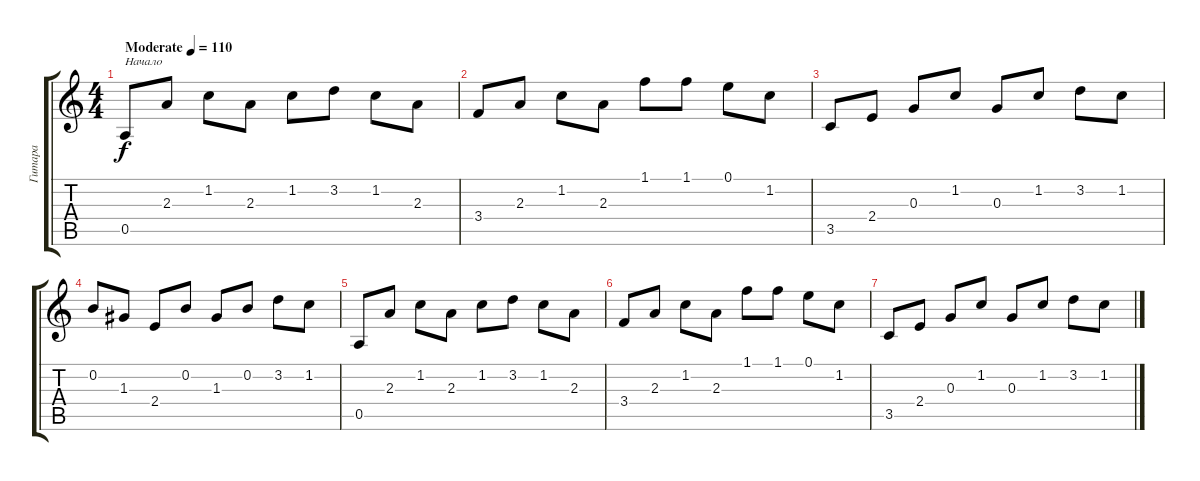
\track ("Гитара" "Гитара") {instrument electricguitarclean}
\staff {score tabs}
\tuning (E4 B3 G3 D3 A2 E2) {hide}
\ts (4 4)
\tempo (110 "Moderate")
\clef g2
\ks c
0.5.8{txt "Начало" dy f instrument electricguitarclean} 2.3.8 1.2.8 2.3.8 1.2.8 3.2.8 1.2.8 2.3.8 |
3.4.8 2.3.8 1.2.8 2.3.8 1.1.8 1.1.8 0.1.8 1.2.8 |
3.5.8 2.4.8 0.3.8 1.2.8 0.3.8 1.2.8 3.2.8 1.2.8 |
0.2.8 1.3.8 2.4.8 0.2.8 1.3.8 0.2.8 3.2.8 1.2.8 |
0.5.8 2.3.8 1.2.8 2.3.8 1.2.8 3.2.8 1.2.8 2.3.8 |
3.4.8 2.3.8 1.2.8 2.3.8 1.1.8 1.1.8 0.1.8 1.2.8 |
3.5.8 2.4.8 0.3.8 1.2.8 0.3.8 1.2.8 3.2.8 1.2.8
